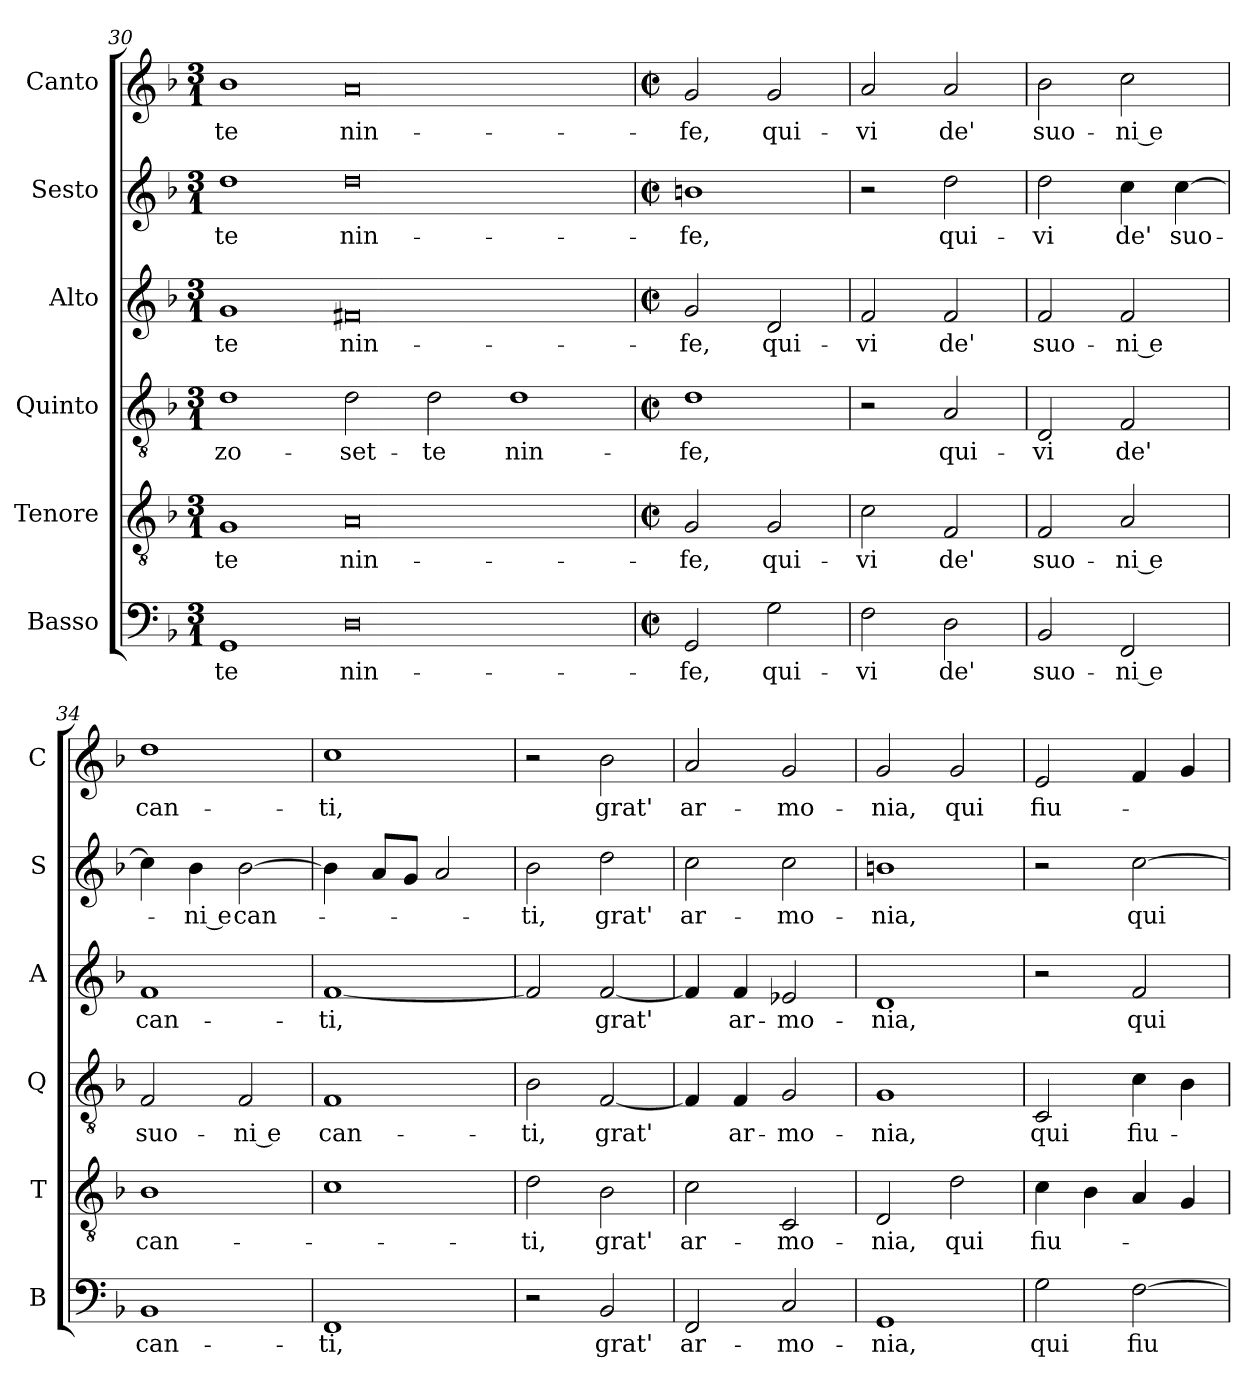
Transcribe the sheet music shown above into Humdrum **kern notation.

**kern	**text	**kern	**text	**kern	**text	**kern	**text	**kern	**text	**kern	**text
*part6	*part6	*part5	*part5	*part4	*part4	*part3	*part3	*part2	*part2	*part1	*part1
*staff6	*staff6	*staff5	*staff5	*staff4	*staff4	*staff3	*staff3	*staff2	*staff2	*staff1	*staff1
*I"Basso	*	*I"Tenore	*	*I"Quinto	*	*I"Alto	*	*I"Sesto	*	*I"Canto	*
*I'B	*	*I'T	*	*I'Q	*	*I'A	*	*I'S	*	*I'C	*
*clefF4	*	*clefGv2	*	*clefGv2	*	*clefG2	*	*clefG2	*	*clefG2	*
*k[b-]	*	*k[b-]	*	*k[b-]	*	*k[b-]	*	*k[b-]	*	*k[b-]	*
*F:	*	*F:	*	*F:	*	*F:	*	*F:	*	*F:	*
*M3/1	*	*M3/1	*	*M3/1	*	*M3/1	*	*M3/1	*	*M3/1	*
=30	=30	=30	=30	=30	=30	=30	=30	=30	=30	=30	=30
!	!LO:LY:b	!	!LO:LY:b	!	!LO:LY:b	!	!LO:LY:b	!	!LO:LY:b	!	!LO:LY:b
1GG	-te	1G	-te	1d	-zo-	1g	-te	1dd	-te	1b-	-te
!	!LO:LY:b	!	!LO:LY:b	!	!LO:LY:b	!	!LO:LY:b	!	!LO:LY:b	!	!LO:LY:b
0D	nin-	0A	nin-	2d\	-set-	0f#X	nin-	0dd	nin-	0a	nin-
!	!	!	!	!	!LO:LY:b	!	!	!	!	!	!
.	.	.	.	2d\	-te	.	.	.	.	.	.
!	!	!	!	!	!LO:LY:b	!	!	!	!	!	!
.	.	.	.	1d	nin-	.	.	.	.	.	.
!!LO:PB:g=z
=31	=31	=31	=31	=31	=31	=31	=31	=31	=31	=31	=31
*M2/2	*	*M2/2	*	*M2/2	*	*M2/2	*	*M2/2	*	*M2/2	*
*met(c|)	*	*met(c|)	*	*met(c|)	*	*met(c|)	*	*met(c|)	*	*met(c|)	*
!	!LO:LY:b	!	!LO:LY:b	!	!LO:LY:b	!	!LO:LY:b	!	!LO:LY:b	!	!LO:LY:b
2GG/	-fe,	2G/	-fe,	1d	-fe,	2g/	-fe,	1bn	-fe,	2g/	-fe,
!	!LO:LY:b	!	!LO:LY:b	!	!	!	!LO:LY:b	!	!	!	!LO:LY:b
2G\	qui-	2G/	qui-	.	.	2d/	qui-	.	.	2g/	qui-
=32	=32	=32	=32	=32	=32	=32	=32	=32	=32	=32	=32
!	!LO:LY:b	!	!LO:LY:b	!	!	!	!LO:LY:b	!	!	!	!LO:LY:b
2F\	-vi	2c\	-vi	2r	.	2f/	-vi	2r	.	2a/	-vi
!	!LO:LY:b	!	!LO:LY:b	!	!LO:LY:b	!	!LO:LY:b	!	!LO:LY:b	!	!LO:LY:b
2D\	de'	2F/	de'	2A/	qui-	2f/	de'	2dd\	qui-	2a/	de'
=33	=33	=33	=33	=33	=33	=33	=33	=33	=33	=33	=33
!	!LO:LY:b	!	!LO:LY:b	!	!LO:LY:b	!	!LO:LY:b	!	!LO:LY:b	!	!LO:LY:b
2BB-/	suo-	2F/	suo-	2D/	-vi	2f/	suo-	2dd\	-vi	2b-\	suo-
!	!LO:LY:b	!	!LO:LY:b	!	!LO:LY:b	!	!LO:LY:b	!	!LO:LY:b	!	!LO:LY:b
2FF/	-ni e	2A/	-ni e	2F/	de'	2f/	-ni e	4cc\	de'	2cc\	-ni e
!	!	!	!	!	!	!	!	!	!LO:LY:b	!	!
.	.	.	.	.	.	.	.	[4cc\	suo-	.	.
=34	=34	=34	=34	=34	=34	=34	=34	=34	=34	=34	=34
!	!LO:LY:b	!	!LO:LY:b	!	!LO:LY:b	!	!LO:LY:b	!	!	!	!LO:LY:b
1BB-	can-	1B-	can-	2F/	suo-	1f	can-	4cc\]	.	1dd	can-
!	!	!	!	!	!	!	!	!	!LO:LY:b	!	!
.	.	.	.	.	.	.	.	4b-\	-ni e	.	.
!	!	!	!	!	!LO:LY:b	!	!	!	!LO:LY:b	!	!
.	.	.	.	2F/	-ni e	.	.	[2b-\	can-	.	.
=35	=35	=35	=35	=35	=35	=35	=35	=35	=35	=35	=35
!	!LO:LY:b	!	!	!	!LO:LY:b	!	!LO:LY:b	!	!	!	!LO:LY:b
1FF	-ti,	1c	.	1F	can-	[1f	-ti,	4b-\]	.	1cc	-ti,
.	.	.	.	.	.	.	.	8a/L	.	.	.
.	.	.	.	.	.	.	.	8g/J	.	.	.
.	.	.	.	.	.	.	.	2a/	.	.	.
=36	=36	=36	=36	=36	=36	=36	=36	=36	=36	=36	=36
!	!	!	!LO:LY:b	!	!LO:LY:b	!	!	!	!LO:LY:b	!	!
2r	.	2d\	-ti,	2B-\	-ti,	2f/]	.	2b-\	-ti,	2r	.
!	!LO:LY:b	!	!LO:LY:b	!	!LO:LY:b	!	!LO:LY:b	!	!LO:LY:b	!	!LO:LY:b
2BB-/	grat'	2B-\	grat'	[2F/	grat'	[2f/	grat'	2dd\	grat'	2b-\	grat'
!!LO:LB:g=z
=37	=37	=37	=37	=37	=37	=37	=37	=37	=37	=37	=37
!	!LO:LY:b	!	!LO:LY:b	!	!	!	!	!	!LO:LY:b	!	!LO:LY:b
2FF/	ar-	2c\	ar-	4F/]	.	4f/]	.	2cc\	ar-	2a/	ar-
!	!	!	!	!	!LO:LY:b	!	!LO:LY:b	!	!	!	!
.	.	.	.	4F/	ar-	4f/	ar-	.	.	.	.
!	!LO:LY:b	!	!LO:LY:b	!	!LO:LY:b	!	!LO:LY:b	!	!LO:LY:b	!	!LO:LY:b
2C/	-mo-	2C/	-mo-	2G/	-mo-	2e-X/	-mo-	2cc\	-mo-	2g/	-mo-
=38	=38	=38	=38	=38	=38	=38	=38	=38	=38	=38	=38
!	!LO:LY:b	!	!LO:LY:b	!	!LO:LY:b	!	!LO:LY:b	!	!LO:LY:b	!	!LO:LY:b
1GG	-nia,	2D/	-nia,	1G	-nia,	1d	-nia,	1bn	-nia,	2g/	-nia,
!	!	!	!LO:LY:b	!	!	!	!	!	!	!	!LO:LY:b
.	.	2d\	qui	.	.	.	.	.	.	2g/	qui
=39	=39	=39	=39	=39	=39	=39	=39	=39	=39	=39	=39
!	!LO:LY:b	!	!LO:LY:b	!	!LO:LY:b	!	!	!	!	!	!LO:LY:b
2G\	qui	4c\	fiu-	2C/	qui	2r	.	2r	.	2e/	fiu-
.	.	4B-\	.	.	.	.	.	.	.	.	.
!	!LO:LY:b	!	!	!	!LO:LY:b	!	!LO:LY:b	!	!LO:LY:b	!	!
[2F\	fiu-	4A/	.	4c\	fiu-	2f/	qui	[2cc\	qui	4f/	.
.	.	4G/	.	4B-\	.	.	.	.	.	4g/	.
=	=	=	=	=	=	=	=	=	=	=	=
*-	*-	*-	*-	*-	*-	*-	*-	*-	*-	*-	*-
